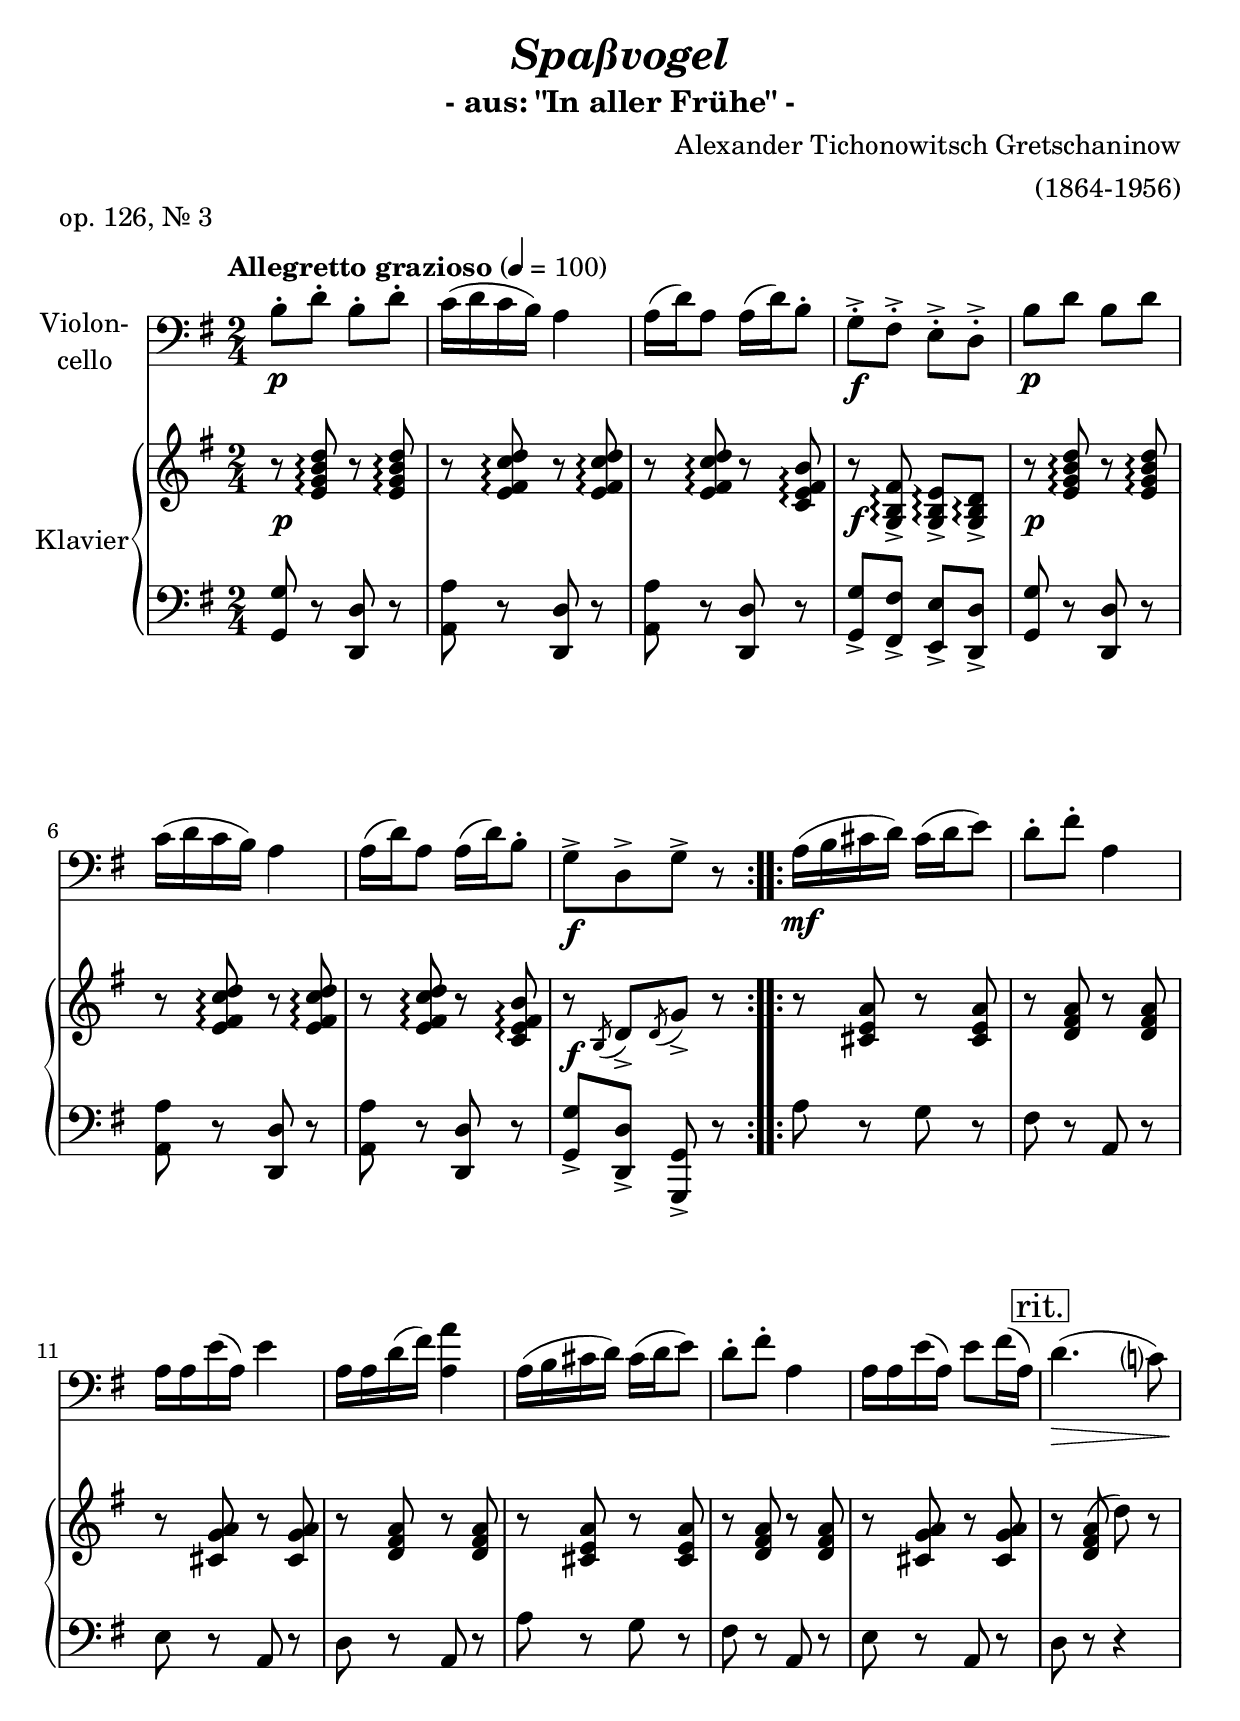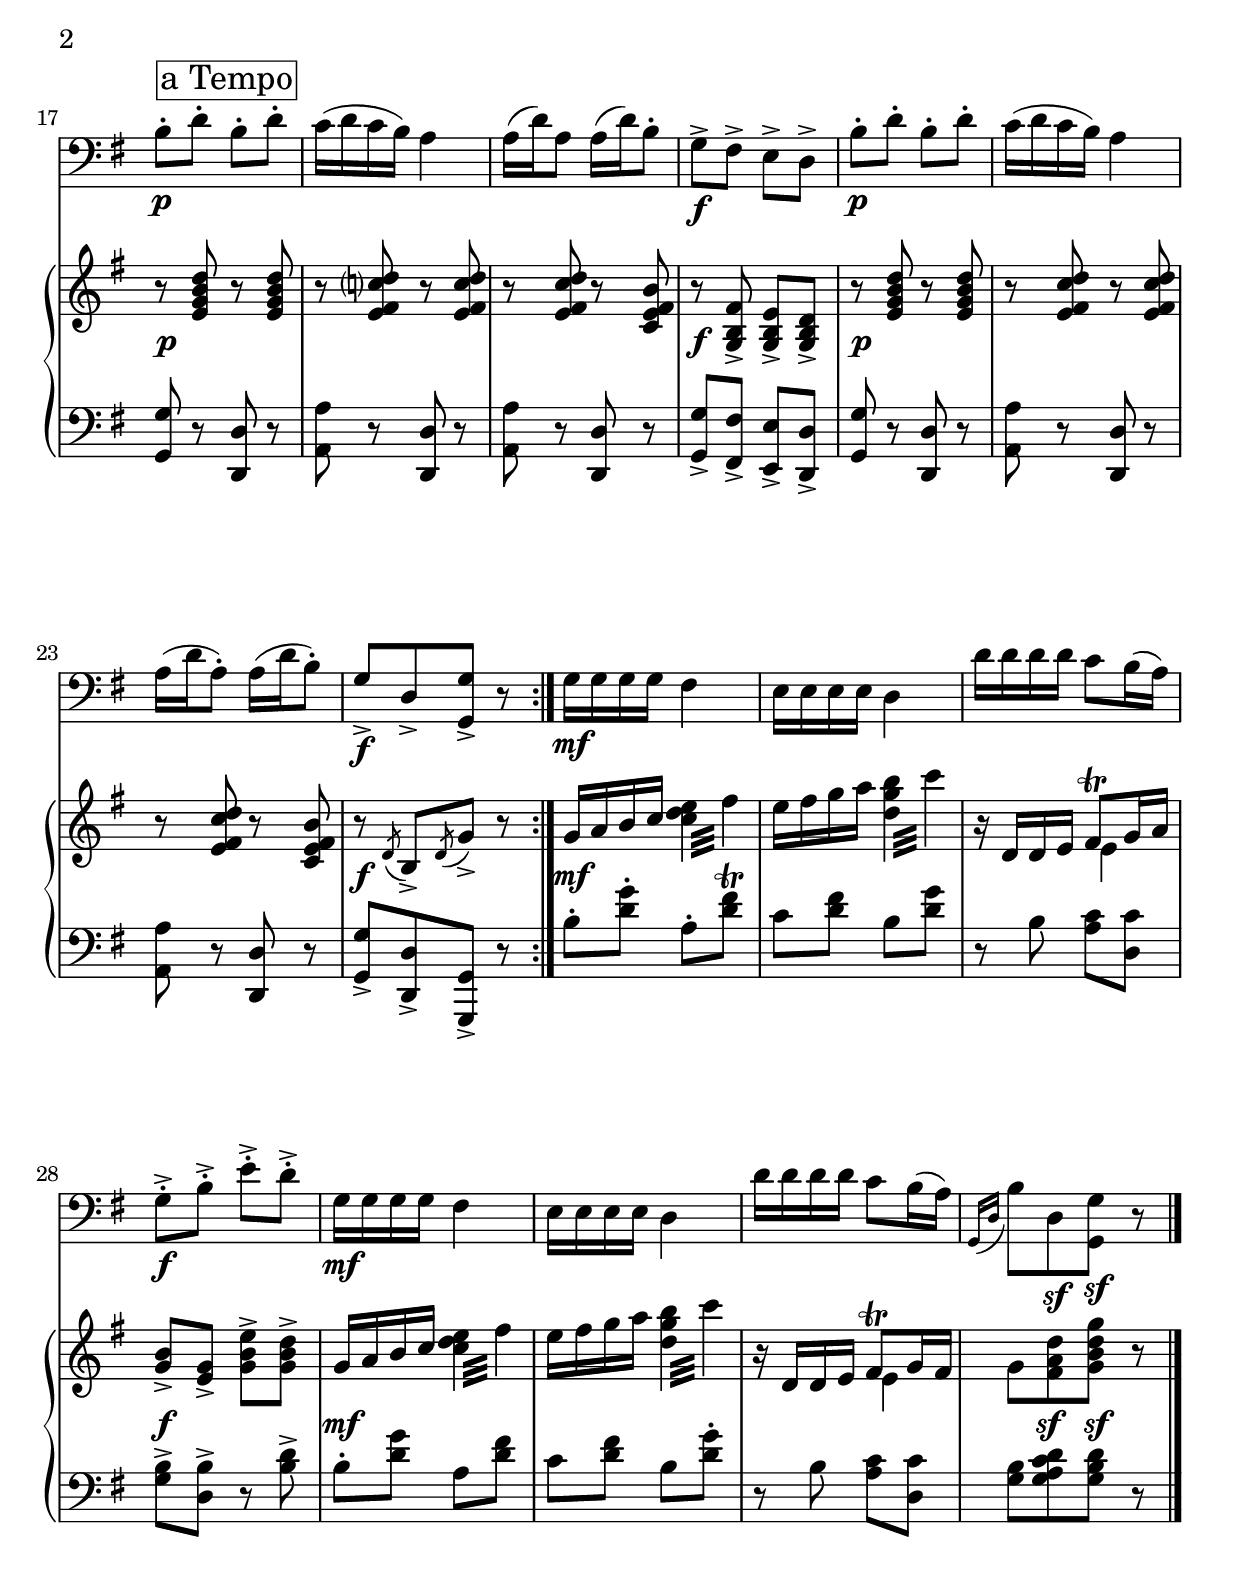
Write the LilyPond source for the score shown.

\version "2.18.2"
\include "deutsch.ly"

#(set-global-staff-size 23.5)

\header {
  title     = \markup \bold \italic "Spaßvogel"
  subtitle  = "- aus: \"In aller Frühe\" -"
  composer  = "Alexander Tichonowitsch Gretschaninow"
  arranger  = "(1864-1956)"
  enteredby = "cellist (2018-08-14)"
  piece     = "op. 126, Nr. 3"
}

voiceconsts = {
  \key g \major
  \clef "bass"
  \time 2/4
%  \numericTimeSignature
%  \compressFullBarRests
  \set tupletSpannerDuration = #(ly:make-moment 1 4)
  % Set default beaming for all staves
%  \set Timing.beamExceptions = #'()
%  \set Timing.baseMoment     = #(ly:make-moment 1 4)
%  \set Timing.beatStructure  = #'(1 1 1)
  \tempo "Allegretto grazioso" 4=100
}

miba = "cello"
% mikl = "acoustic grand"
mikl = "harpsichord"

atem =  \mark \markup \box "a Tempo"
rit  =  \mark \markup \box "rit."
simi = \markup \italic "simile"

va = \relative c' {
  \voiceconsts

  \repeat volta 2 {
    h8-.\p d-. h-. d-.
    c16( d c h) a4
    a16( d) a8 a16( d) h8-.
    g-.->\f fis-.-> e-.-> d-.->
    h'\p d h d
    c16( d c h) a4

    a16( d) a8 a16( d) h8-.
    g[->\f d-> g]-> r
  }

  \repeat volta 2 {
    a16(\mf h cis d) cis( d e8)
    d-. fis-. a,4
    a16 a e'( a,) e'4
    a,16 a d( fis) <a, a'>4
    a16( h cis d) cis( d e8)

    d-. fis-. a,4
    a16 a e'( a,) e'8 fis16( a,) \rit
    d4.(\> c?8)
    h-.\!\p d-. \atem h-. d-.
    c16( d c h) a4
    a16( d) a8 a16( d) h8-.
    g->\f fis-> e-> d->

    h'-.\p d-. h-. d-.
    c16( d c h) a4
    a16( d a8)-. a16( d h8)-.
    g[->\f d-> <g, g'>]-> r
  }
  g'16\mf g g g fis4
  e16 e e e d4

  d'16 d d d c8 h16( a)
  g8-.->\f h-.-> e-.-> d-.->
  g,16\mf g g g fis4
  e16 e e e d4
  d'16 d d d c8 h16( a)
  \appoggiatura { g,16[ d'] } h'8[ d,\sf <g, g'>]\sf r \bar "|."
}

vb = \relative c' {
  \voiceconsts
  \clef "treble"
  
  \repeat volta 2 {
    r8 <e g h d>\arpeggio r <e g h d>\arpeggio
    r <e fis c' d>\arpeggio r <e fis c' d>\arpeggio
    r <e fis c' d>\arpeggio r <c e fis h>\arpeggio
    r <g h fis'>\arpeggio-> <g h e>\arpeggio-> <g h d>\arpeggio->
    r <e' g h d>\arpeggio r <e g h d>\arpeggio
    r <e fis c' d>\arpeggio r <e fis c' d>\arpeggio

    r <e fis c' d>\arpeggio r <c e fis h>\arpeggio
    r \acciaccatura h d[-> \acciaccatura d g]-> r
  }

  \repeat volta 2 {
    r <cis, e a> r <cis e a>
    r <d fis a> r <d fis a>
    r <cis g' a> r <cis g' a>
    r <d fis a> r <d fis a>
    r <cis e a> r <cis e a>
    
    r <d fis a> r <d fis a>
    r <cis g' a> r <cis g' a>
    r <d fis a>( d') r
    r <e, g h d> r <e g h d>
    r <e fis c'? d> r <e fis c' d>
    r <e fis c' d> r <c e fis h>
    r <g h fis'>-> <g h e>-> <g h d>->

    r <e' g h d> r <e g h d>
    r <e fis c' d> r <e fis c' d>
    r <e fis c' d> r <c e fis h>
    r \acciaccatura d h[-> \acciaccatura d g]-> r
  }
  g16 a h c \repeat tremolo 4 { <c d e>32 fis }
  e16 fis g a \repeat tremolo 4 { <d, g h>32 c' }

  r16 d,, d e << { fis8\trill g16 a } \\ e4 >>
  <g h>8-> <e g>-> <g h e>-> <g h d>->
  g16 a h c \repeat tremolo 4 { <c d e>32 fis }
  e16 fis g a \repeat tremolo 4 { <d, g h>32 c' }
  r16 d,, d e << { fis8\trill g16 fis } \\ e4 >>
  g8[ <fis a d> <g h d g>] r \bar "|."
}

vc = \relative c {
  \voiceconsts
  
  \repeat volta 2 {
    <g g'>8 r <d d'> r
    <a' a'> r <d, d'> r
    <a' a'> r <d, d'> r
    <g g'>-> <fis fis'>-> <e e'>-> <d d'>->
    <g g'> r <d d'> r
    <a' a'> r <d, d'> r
    
    <a' a'> r <d, d'> r
    <g g'>-> <d d'>-> <g, g'>-> r
  }

  \repeat volta 2 {
    a'' r g r
    fis r a, r
    e' r a, r
    d r a r
    a' r g r

    fis r a, r
    e' r a, r
    d r r4
    <g, g'>8 r <d d'> r
    <a' a'> r <d, d'> r
    <a' a'> r <d, d'> r
    <g g'>-> <fis fis'>-> <e e'>-> <d d'>->

    <g g'>8 r <d d'> r
    <a' a'> r <d, d'> r
    <a' a'> r <d, d'> r
    <g g'>[-> <d d'>-> <g, g'>]-> r
	 }
     h''-. <d g>-. a-. <d fis>\trill
     c <d fis> h <d g>

     r h <a c> <d, c'>
     <g h>-> <d h'>-> r <h' d>->
     h-. <d g> a <d fis>
     c <d fis> h <d g>-.
     r h <a c> <d, c'>
     <g h>[ <g a c d> <g h d>] r \bar "|."
}

dy = {
  s2*3\p
  s2\f
  s2*3\p
  s2*7\f
  s2\rit
  s2
  s4\p \atem s
  s2*2
  s2\f
  s2*3\p
  s2\f
  s2*3\mf
  s2\f
  s2*3\mf
  s8 s\sf s\sf
}


music = <<
      \new Staff {
        \set Staff.midiInstrument = \miba
        \set Staff.instrumentName = \markup \center-column { "Violon-" "cello" }
        \transpose g g { \va }
      }

      \new PianoStaff <<
        \set PianoStaff.instrumentName = \markup \center-column { "Klavier" }
        \set PianoStaff.midiInstrument = \mikl
        \new Staff {
          \transpose g g { \vb }
        }

        \new Dynamics \dy

        \new Staff {
          \transpose g g { \vc }
        }
        >>
>>

\book {
  \score {
   \music
    \layout {}
  }

  \score {
    \unfoldRepeats \music

    \midi {
      \context {
        \Score
      }
    }
  }
}
